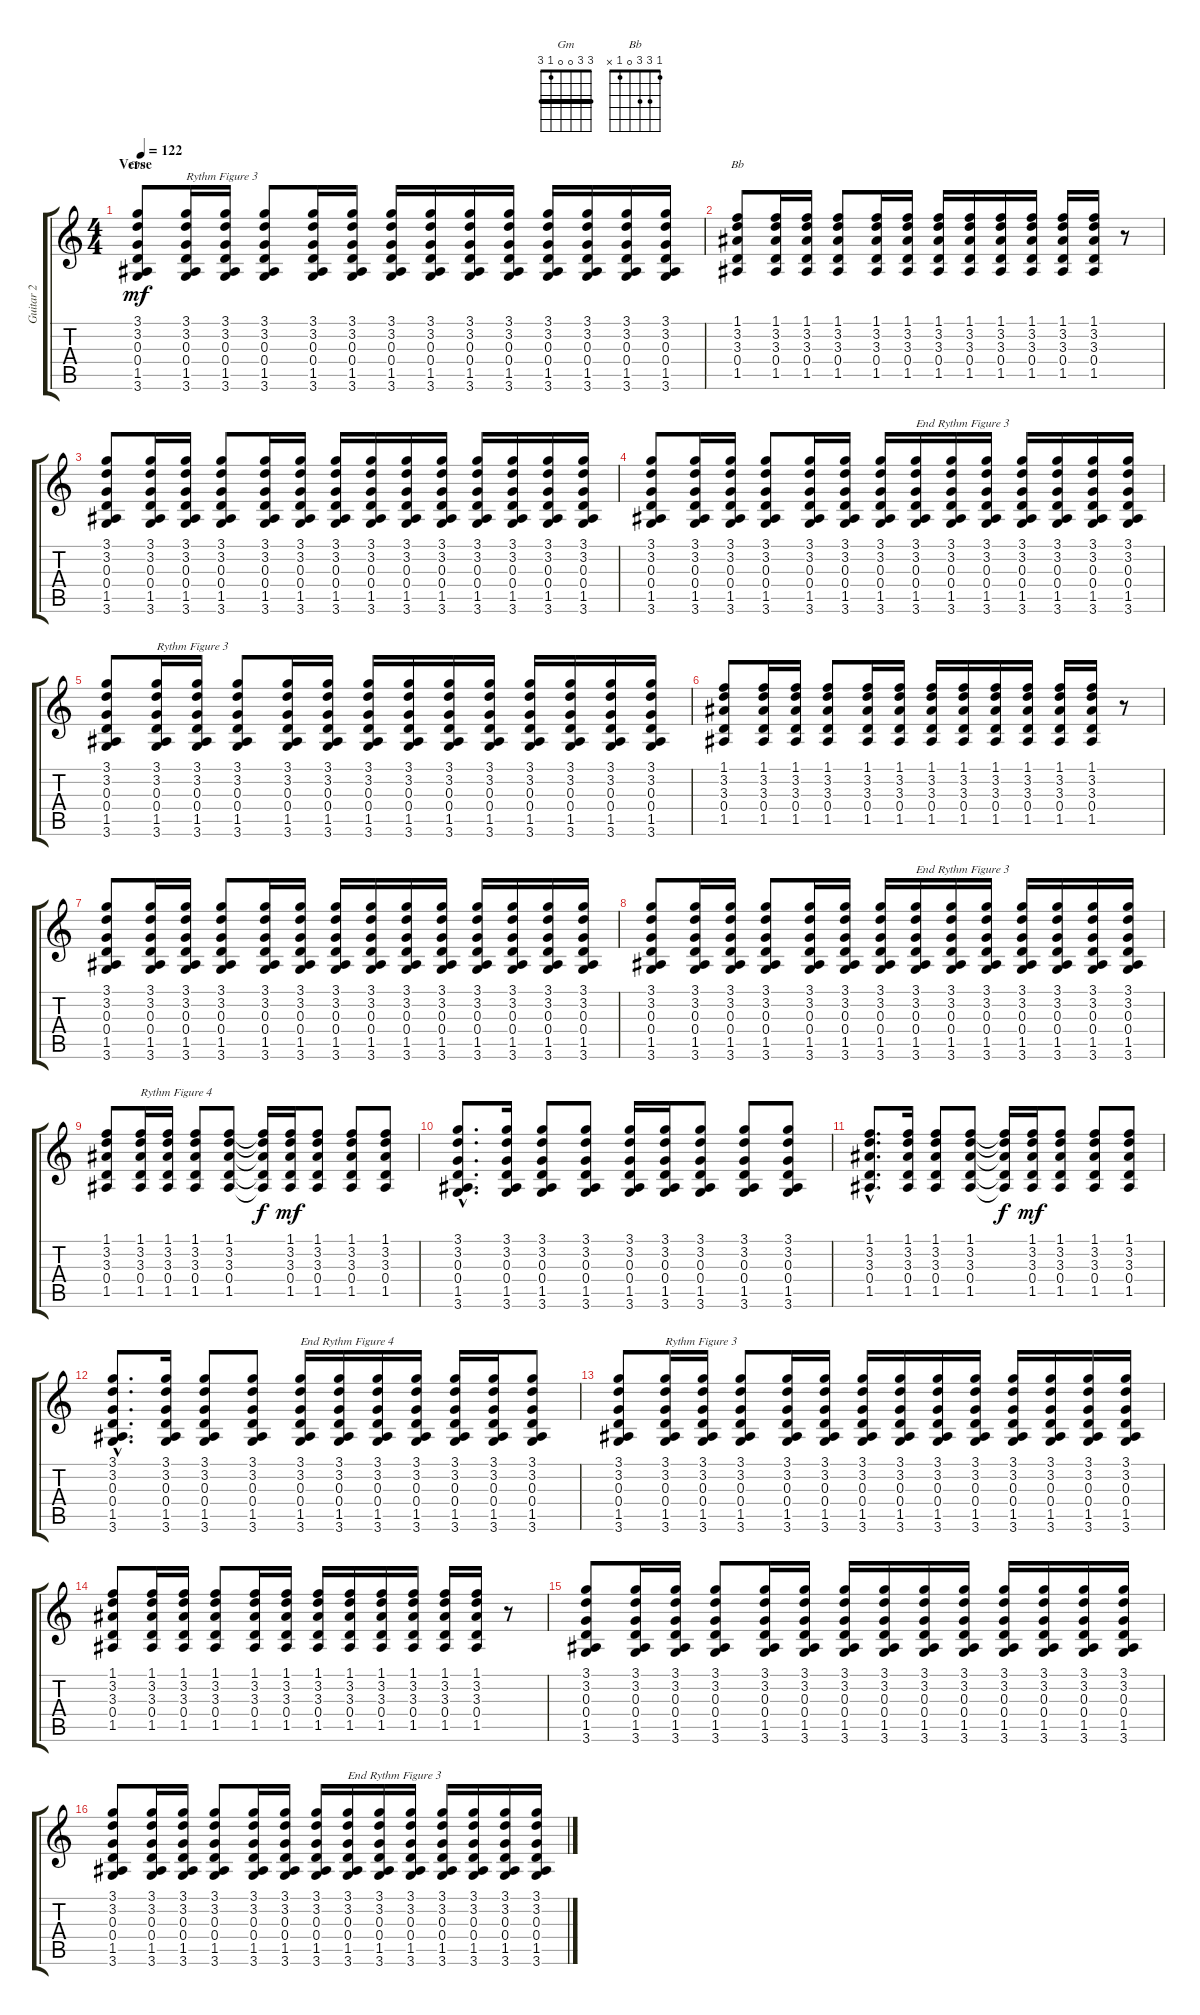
\track ("Guitar 2" "Guitar 2") {instrument acousticguitarnylon}
\staff {score tabs}
\tuning (E4 B3 G3 D3 A2 E2) {hide}
\chord ("Gm" 3 3 0 0 1 3) {barre 3}
\chord ("Bb" 1 3 3 0 1 x)
\ts (4 4)
\section ("" "Verse")
\tempo 122
\clef g2
\ks c
(3.1 3.2 0.3 0.4 1.5 3.6).8{ch "Gm" dy mf} (3.1 3.2 0.3 0.4 1.5 3.6).16{txt "Rythm Figure 3"} (3.1 3.2 0.3 0.4 1.5 3.6).16 (3.1 3.2 0.3 0.4 1.5 3.6).8 (3.1 3.2 0.3 0.4 1.5 3.6).16 (3.1 3.2 0.3 0.4 1.5 3.6).16 (3.1 3.2 0.3 0.4 1.5 3.6).16 (3.1 3.2 0.3 0.4 1.5 3.6).16 (3.1 3.2 0.3 0.4 1.5 3.6).16 (3.1 3.2 0.3 0.4 1.5 3.6).16 (3.1 3.2 0.3 0.4 1.5 3.6).16 (3.1 3.2 0.3 0.4 1.5 3.6).16 (3.1 3.2 0.3 0.4 1.5 3.6).16 (3.1 3.2 0.3 0.4 1.5 3.6).16 |
(1.1 3.2 3.3 0.4 1.5).8{ch "Bb"} (1.1 3.2 3.3 0.4 1.5).16 (1.1 3.2 3.3 0.4 1.5).16 (1.1 3.2 3.3 0.4 1.5).8 (1.1 3.2 3.3 0.4 1.5).16 (1.1 3.2 3.3 0.4 1.5).16 (1.1 3.2 3.3 0.4 1.5).16 (1.1 3.2 3.3 0.4 1.5).16 (1.1 3.2 3.3 0.4 1.5).16 (1.1 3.2 3.3 0.4 1.5).16 (1.1 3.2 3.3 0.4 1.5).16 (1.1 3.2 3.3 0.4 1.5).16 r.8 |
(3.1 3.2 0.3 0.4 1.5 3.6).8 (3.1 3.2 0.3 0.4 1.5 3.6).16 (3.1 3.2 0.3 0.4 1.5 3.6).16 (3.1 3.2 0.3 0.4 1.5 3.6).8 (3.1 3.2 0.3 0.4 1.5 3.6).16 (3.1 3.2 0.3 0.4 1.5 3.6).16 (3.1 3.2 0.3 0.4 1.5 3.6).16 (3.1 3.2 0.3 0.4 1.5 3.6).16 (3.1 3.2 0.3 0.4 1.5 3.6).16 (3.1 3.2 0.3 0.4 1.5 3.6).16 (3.1 3.2 0.3 0.4 1.5 3.6).16 (3.1 3.2 0.3 0.4 1.5 3.6).16 (3.1 3.2 0.3 0.4 1.5 3.6).16 (3.1 3.2 0.3 0.4 1.5 3.6).16 |
(3.1 3.2 0.3 0.4 1.5 3.6).8 (3.1 3.2 0.3 0.4 1.5 3.6).16 (3.1 3.2 0.3 0.4 1.5 3.6).16 (3.1 3.2 0.3 0.4 1.5 3.6).8 (3.1 3.2 0.3 0.4 1.5 3.6).16 (3.1 3.2 0.3 0.4 1.5 3.6).16 (3.1 3.2 0.3 0.4 1.5 3.6).16 (3.1 3.2 0.3 0.4 1.5 3.6).16{txt "End Rythm Figure 3"} (3.1 3.2 0.3 0.4 1.5 3.6).16 (3.1 3.2 0.3 0.4 1.5 3.6).16 (3.1 3.2 0.3 0.4 1.5 3.6).16 (3.1 3.2 0.3 0.4 1.5 3.6).16 (3.1 3.2 0.3 0.4 1.5 3.6).16 (3.1 3.2 0.3 0.4 1.5 3.6).16 |
(3.1 3.2 0.3 0.4 1.5 3.6).8 (3.1 3.2 0.3 0.4 1.5 3.6).16{txt "Rythm Figure 3"} (3.1 3.2 0.3 0.4 1.5 3.6).16 (3.1 3.2 0.3 0.4 1.5 3.6).8 (3.1 3.2 0.3 0.4 1.5 3.6).16 (3.1 3.2 0.3 0.4 1.5 3.6).16 (3.1 3.2 0.3 0.4 1.5 3.6).16 (3.1 3.2 0.3 0.4 1.5 3.6).16 (3.1 3.2 0.3 0.4 1.5 3.6).16 (3.1 3.2 0.3 0.4 1.5 3.6).16 (3.1 3.2 0.3 0.4 1.5 3.6).16 (3.1 3.2 0.3 0.4 1.5 3.6).16 (3.1 3.2 0.3 0.4 1.5 3.6).16 (3.1 3.2 0.3 0.4 1.5 3.6).16 |
(1.1 3.2 3.3 0.4 1.5).8 (1.1 3.2 3.3 0.4 1.5).16 (1.1 3.2 3.3 0.4 1.5).16 (1.1 3.2 3.3 0.4 1.5).8 (1.1 3.2 3.3 0.4 1.5).16 (1.1 3.2 3.3 0.4 1.5).16 (1.1 3.2 3.3 0.4 1.5).16 (1.1 3.2 3.3 0.4 1.5).16 (1.1 3.2 3.3 0.4 1.5).16 (1.1 3.2 3.3 0.4 1.5).16 (1.1 3.2 3.3 0.4 1.5).16 (1.1 3.2 3.3 0.4 1.5).16 r.8 |
(3.1 3.2 0.3 0.4 1.5 3.6).8 (3.1 3.2 0.3 0.4 1.5 3.6).16 (3.1 3.2 0.3 0.4 1.5 3.6).16 (3.1 3.2 0.3 0.4 1.5 3.6).8 (3.1 3.2 0.3 0.4 1.5 3.6).16 (3.1 3.2 0.3 0.4 1.5 3.6).16 (3.1 3.2 0.3 0.4 1.5 3.6).16 (3.1 3.2 0.3 0.4 1.5 3.6).16 (3.1 3.2 0.3 0.4 1.5 3.6).16 (3.1 3.2 0.3 0.4 1.5 3.6).16 (3.1 3.2 0.3 0.4 1.5 3.6).16 (3.1 3.2 0.3 0.4 1.5 3.6).16 (3.1 3.2 0.3 0.4 1.5 3.6).16 (3.1 3.2 0.3 0.4 1.5 3.6).16 |
(3.1 3.2 0.3 0.4 1.5 3.6).8 (3.1 3.2 0.3 0.4 1.5 3.6).16 (3.1 3.2 0.3 0.4 1.5 3.6).16 (3.1 3.2 0.3 0.4 1.5 3.6).8 (3.1 3.2 0.3 0.4 1.5 3.6).16 (3.1 3.2 0.3 0.4 1.5 3.6).16 (3.1 3.2 0.3 0.4 1.5 3.6).16 (3.1 3.2 0.3 0.4 1.5 3.6).16{txt "End Rythm Figure 3"} (3.1 3.2 0.3 0.4 1.5 3.6).16 (3.1 3.2 0.3 0.4 1.5 3.6).16 (3.1 3.2 0.3 0.4 1.5 3.6).16 (3.1 3.2 0.3 0.4 1.5 3.6).16 (3.1 3.2 0.3 0.4 1.5 3.6).16 (3.1 3.2 0.3 0.4 1.5 3.6).16 |
(1.1 3.2 3.3 0.4 1.5).8 (1.1 3.2 3.3 0.4 1.5).16{txt "Rythm Figure 4"} (1.1 3.2 3.3 0.4 1.5).16 (1.1 3.2 3.3 0.4 1.5).8 (1.1 3.2 3.3 0.4 1.5).8 (1.1{t} 3.2{t} 3.3{t} 0.4{t} 1.5{t}).16{dy f} (1.1 3.2 3.3 0.4 1.5).16{dy mf} (1.1 3.2 3.3 0.4 1.5).8 (1.1 3.2 3.3 0.4 1.5).8 (1.1 3.2 3.3 0.4 1.5).8 |
(3.1{hac} 3.2{hac} 0.3{hac} 0.4{hac} 1.5{hac} 3.6{hac}).8{d} (3.1 3.2 0.3 0.4 1.5 3.6).16 (3.1 3.2 0.3 0.4 1.5 3.6).8 (3.1 3.2 0.3 0.4 1.5 3.6).8 (3.1 3.2 0.3 0.4 1.5 3.6).16 (3.1 3.2 0.3 0.4 1.5 3.6).16 (3.1 3.2 0.3 0.4 1.5 3.6).8 (3.1 3.2 0.3 0.4 1.5 3.6).8 (3.1 3.2 0.3 0.4 1.5 3.6).8 |
(1.1{hac} 3.2{hac} 3.3{hac} 0.4{hac} 1.5{hac}).8{d} (1.1 3.2 3.3 0.4 1.5).16 (1.1 3.2 3.3 0.4 1.5).8 (1.1 3.2 3.3 0.4 1.5).8 (1.1{t} 3.2{t} 3.3{t} 0.4{t} 1.5{t}).16{dy f} (1.1 3.2 3.3 0.4 1.5).16{dy mf} (1.1 3.2 3.3 0.4 1.5).8 (1.1 3.2 3.3 0.4 1.5).8 (1.1 3.2 3.3 0.4 1.5).8 |
(3.1{hac} 3.2{hac} 0.3{hac} 0.4{hac} 1.5{hac} 3.6{hac}).8{d} (3.1 3.2 0.3 0.4 1.5 3.6).16 (3.1 3.2 0.3 0.4 1.5 3.6).8 (3.1 3.2 0.3 0.4 1.5 3.6).8 (3.1 3.2 0.3 0.4 1.5 3.6).16{txt "End Rythm Figure 4"} (3.1 3.2 0.3 0.4 1.5 3.6).16 (3.1 3.2 0.3 0.4 1.5 3.6).16 (3.1 3.2 0.3 0.4 1.5 3.6).16 (3.1 3.2 0.3 0.4 1.5 3.6).16 (3.1 3.2 0.3 0.4 1.5 3.6).16 (3.1 3.2 0.3 0.4 1.5 3.6).8 |
(3.1 3.2 0.3 0.4 1.5 3.6).8 (3.1 3.2 0.3 0.4 1.5 3.6).16{txt "Rythm Figure 3"} (3.1 3.2 0.3 0.4 1.5 3.6).16 (3.1 3.2 0.3 0.4 1.5 3.6).8 (3.1 3.2 0.3 0.4 1.5 3.6).16 (3.1 3.2 0.3 0.4 1.5 3.6).16 (3.1 3.2 0.3 0.4 1.5 3.6).16 (3.1 3.2 0.3 0.4 1.5 3.6).16 (3.1 3.2 0.3 0.4 1.5 3.6).16 (3.1 3.2 0.3 0.4 1.5 3.6).16 (3.1 3.2 0.3 0.4 1.5 3.6).16 (3.1 3.2 0.3 0.4 1.5 3.6).16 (3.1 3.2 0.3 0.4 1.5 3.6).16 (3.1 3.2 0.3 0.4 1.5 3.6).16 |
(1.1 3.2 3.3 0.4 1.5).8 (1.1 3.2 3.3 0.4 1.5).16 (1.1 3.2 3.3 0.4 1.5).16 (1.1 3.2 3.3 0.4 1.5).8 (1.1 3.2 3.3 0.4 1.5).16 (1.1 3.2 3.3 0.4 1.5).16 (1.1 3.2 3.3 0.4 1.5).16 (1.1 3.2 3.3 0.4 1.5).16 (1.1 3.2 3.3 0.4 1.5).16 (1.1 3.2 3.3 0.4 1.5).16 (1.1 3.2 3.3 0.4 1.5).16 (1.1 3.2 3.3 0.4 1.5).16 r.8 |
(3.1 3.2 0.3 0.4 1.5 3.6).8 (3.1 3.2 0.3 0.4 1.5 3.6).16 (3.1 3.2 0.3 0.4 1.5 3.6).16 (3.1 3.2 0.3 0.4 1.5 3.6).8 (3.1 3.2 0.3 0.4 1.5 3.6).16 (3.1 3.2 0.3 0.4 1.5 3.6).16 (3.1 3.2 0.3 0.4 1.5 3.6).16 (3.1 3.2 0.3 0.4 1.5 3.6).16 (3.1 3.2 0.3 0.4 1.5 3.6).16 (3.1 3.2 0.3 0.4 1.5 3.6).16 (3.1 3.2 0.3 0.4 1.5 3.6).16 (3.1 3.2 0.3 0.4 1.5 3.6).16 (3.1 3.2 0.3 0.4 1.5 3.6).16 (3.1 3.2 0.3 0.4 1.5 3.6).16 |
(3.1 3.2 0.3 0.4 1.5 3.6).8 (3.1 3.2 0.3 0.4 1.5 3.6).16 (3.1 3.2 0.3 0.4 1.5 3.6).16 (3.1 3.2 0.3 0.4 1.5 3.6).8 (3.1 3.2 0.3 0.4 1.5 3.6).16 (3.1 3.2 0.3 0.4 1.5 3.6).16 (3.1 3.2 0.3 0.4 1.5 3.6).16 (3.1 3.2 0.3 0.4 1.5 3.6).16{txt "End Rythm Figure 3"} (3.1 3.2 0.3 0.4 1.5 3.6).16 (3.1 3.2 0.3 0.4 1.5 3.6).16 (3.1 3.2 0.3 0.4 1.5 3.6).16 (3.1 3.2 0.3 0.4 1.5 3.6).16 (3.1 3.2 0.3 0.4 1.5 3.6).16 (3.1 3.2 0.3 0.4 1.5 3.6).16
